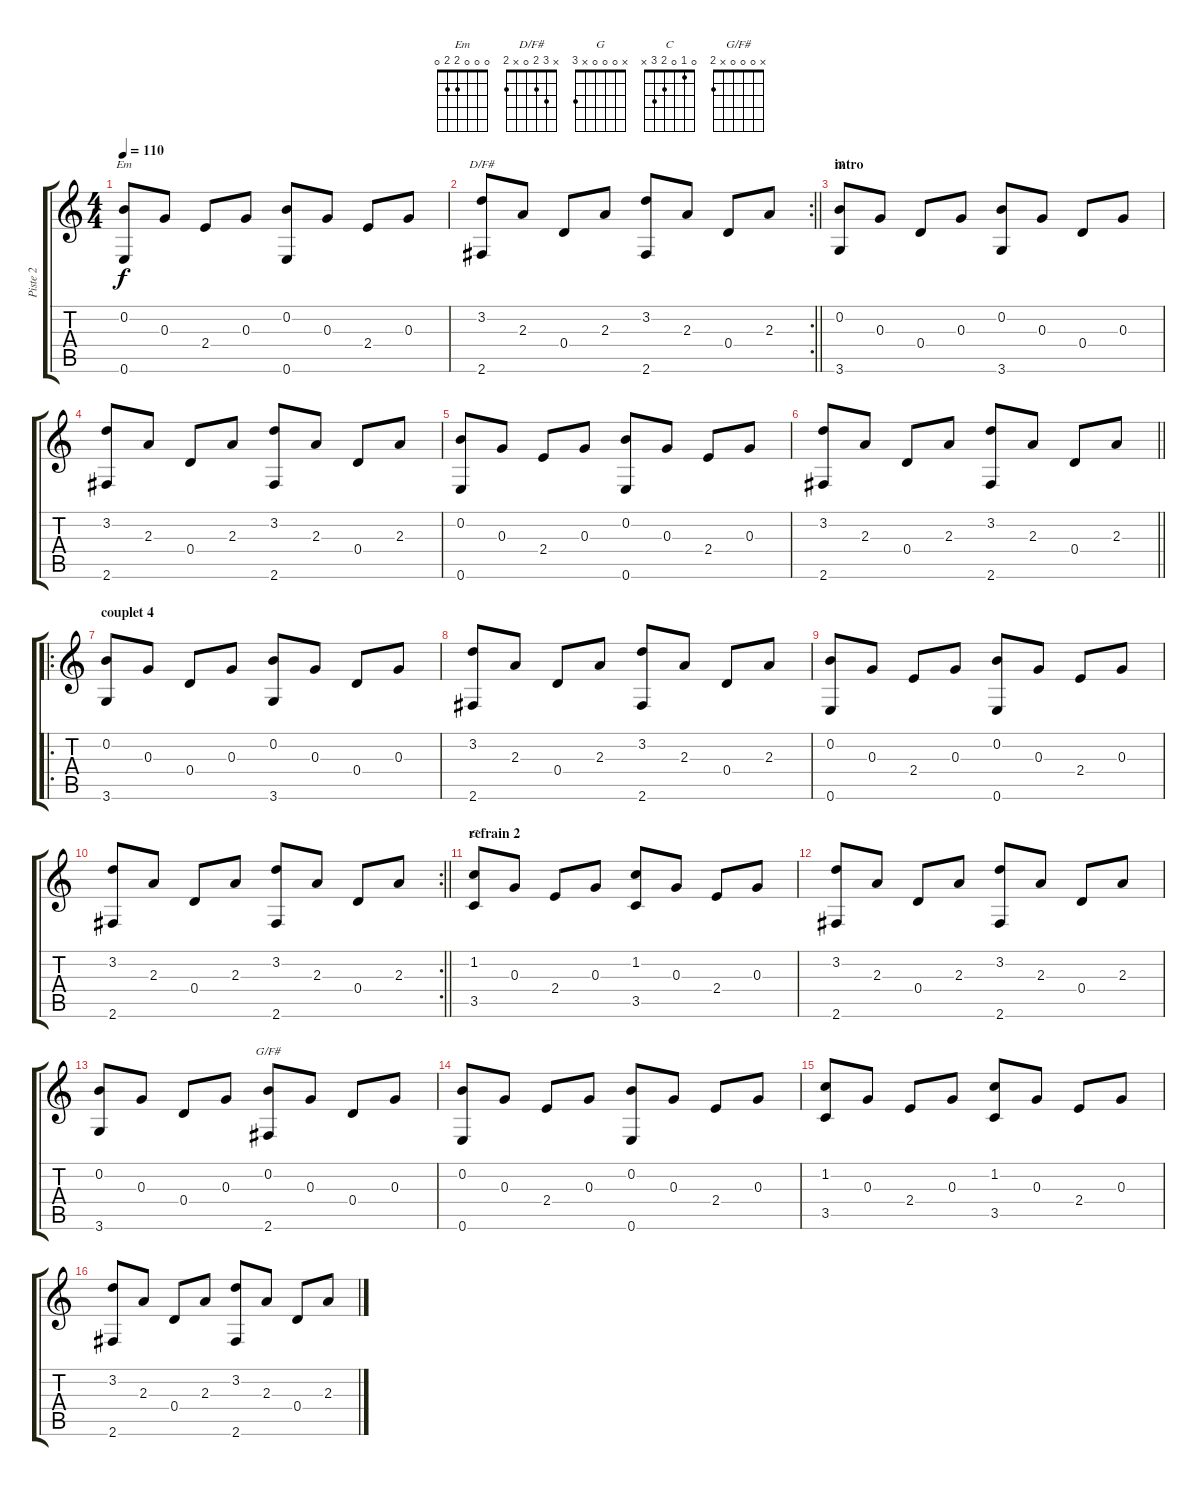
\track ("Piste 2" "Piste 2") {instrument acousticguitarsteel}
\staff {score tabs}
\tuning (E4 B3 G3 D3 A2 E2) {hide}
\chord ("Em" 0 0 0 2 2 0)
\chord ("D/F#" x 3 2 0 x 2)
\chord ("G" x 0 0 0 x 3)
\chord ("C" 0 1 0 2 3 x)
\chord ("G/F#" x 0 0 0 x 2)
\ts (4 4)
\tempo 110
\clef g2
\ks c
(0.2 0.6).8{ch "Em" dy f} 0.3.8 2.4.8 0.3.8 (0.2 0.6).8 0.3.8 2.4.8 0.3.8 |
\rc 2
\barLineRight lightlight
(3.2 2.6).8{ch "D/F#"} 2.3.8 0.4.8 2.3.8 (3.2 2.6).8 2.3.8 0.4.8 2.3.8 |
\section ("" "intro")
(0.2 3.6).8{ch "G"} 0.3.8 0.4.8 0.3.8 (0.2 3.6).8 0.3.8 0.4.8 0.3.8 |
(3.2 2.6).8 2.3.8 0.4.8 2.3.8 (3.2 2.6).8 2.3.8 0.4.8 2.3.8 |
(0.2 0.6).8 0.3.8 2.4.8 0.3.8 (0.2 0.6).8 0.3.8 2.4.8 0.3.8 |
\barLineRight lightlight
(3.2 2.6).8 2.3.8 0.4.8 2.3.8 (3.2 2.6).8 2.3.8 0.4.8 2.3.8 |
\ro
\section ("" "couplet 4")
(0.2 3.6).8 0.3.8 0.4.8 0.3.8 (0.2 3.6).8 0.3.8 0.4.8 0.3.8 |
(3.2 2.6).8 2.3.8 0.4.8 2.3.8 (3.2 2.6).8 2.3.8 0.4.8 2.3.8 |
(0.2 0.6).8 0.3.8 2.4.8 0.3.8 (0.2 0.6).8 0.3.8 2.4.8 0.3.8 |
\rc 2
\barLineRight lightlight
(3.2 2.6).8 2.3.8 0.4.8 2.3.8 (3.2 2.6).8 2.3.8 0.4.8 2.3.8 |
\section ("" "refrain 2")
(1.2 3.5).8{ch "C"} 0.3.8 2.4.8 0.3.8 (1.2 3.5).8 0.3.8 2.4.8 0.3.8 |
(3.2 2.6).8 2.3.8 0.4.8 2.3.8 (3.2 2.6).8 2.3.8 0.4.8 2.3.8 |
(0.2 3.6).8 0.3.8 0.4.8 0.3.8 (0.2 2.6).8{ch "G/F#"} 0.3.8 0.4.8 0.3.8 |
(0.2 0.6).8 0.3.8 2.4.8 0.3.8 (0.2 0.6).8 0.3.8 2.4.8 0.3.8 |
(1.2 3.5).8 0.3.8 2.4.8 0.3.8 (1.2 3.5).8 0.3.8 2.4.8 0.3.8 |
(3.2 2.6).8 2.3.8 0.4.8 2.3.8 (3.2 2.6).8 2.3.8 0.4.8 2.3.8
